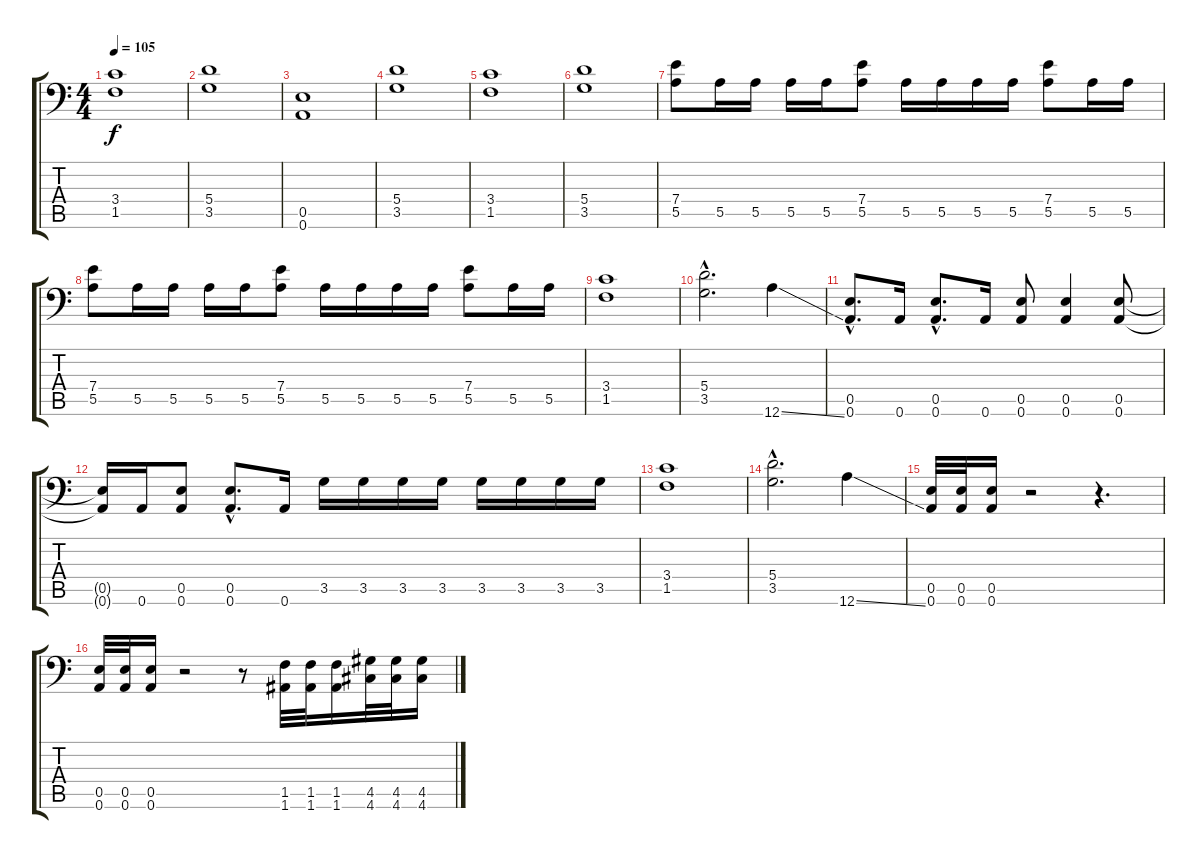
\track "" {instrument distortionguitar}
\staff {score tabs}
\tuning (B3 Gb3 D3 A2 E2 A1) {hide}
\ts (4 4)
\section ("" "")
\tempo 105
\clef f4
\ks c
(3.4 1.5).1{dy f} |
(5.4 3.5).1 |
(0.5 0.6).1 |
(5.4 3.5).1 |
(3.4 1.5).1 |
(5.4 3.5).1 |
(7.4 5.5).8 5.5.16 5.5.16 5.5.16 5.5.16 (7.4 5.5).8 5.5.16 5.5.16 5.5.16 5.5.16 (7.4 5.5).8 5.5.16 5.5.16 |
(7.4 5.5).8 5.5.16 5.5.16 5.5.16 5.5.16 (7.4 5.5).8 5.5.16 5.5.16 5.5.16 5.5.16 (7.4 5.5).8 5.5.16 5.5.16 |
(3.4 1.5).1 |
(5.4{hac} 3.5{hac}).2{d} 12.6{ss}.4 |
(0.5{hac} 0.6{hac}).8{d} 0.6.16 (0.5{hac} 0.6{hac}).8{d} 0.6.16 (0.5 0.6).8 (0.5 0.6).4 (0.5 0.6).8 |
(0.5{t} 0.6{t}).16 0.6.16 (0.5 0.6).8 (0.5{hac} 0.6{hac}).8{d} 0.6.16 3.5.16 3.5.16 3.5.16 3.5.16 3.5.16 3.5.16 3.5.16 3.5.16 |
(3.4 1.5).1 |
(5.4{hac} 3.5{hac}).2{d} 12.6{ss}.4 |
\section ("" "")
(0.5 0.6).32 (0.5 0.6).32 (0.5 0.6).16 r.2 r.4{d} |
(0.5 0.6).32 (0.5 0.6).32 (0.5 0.6).16 r.2 r.8 (1.5 1.6).32 (1.5 1.6).32 (1.5 1.6).16 (4.5 4.6).32 (4.5 4.6).32 (4.5 4.6).16
